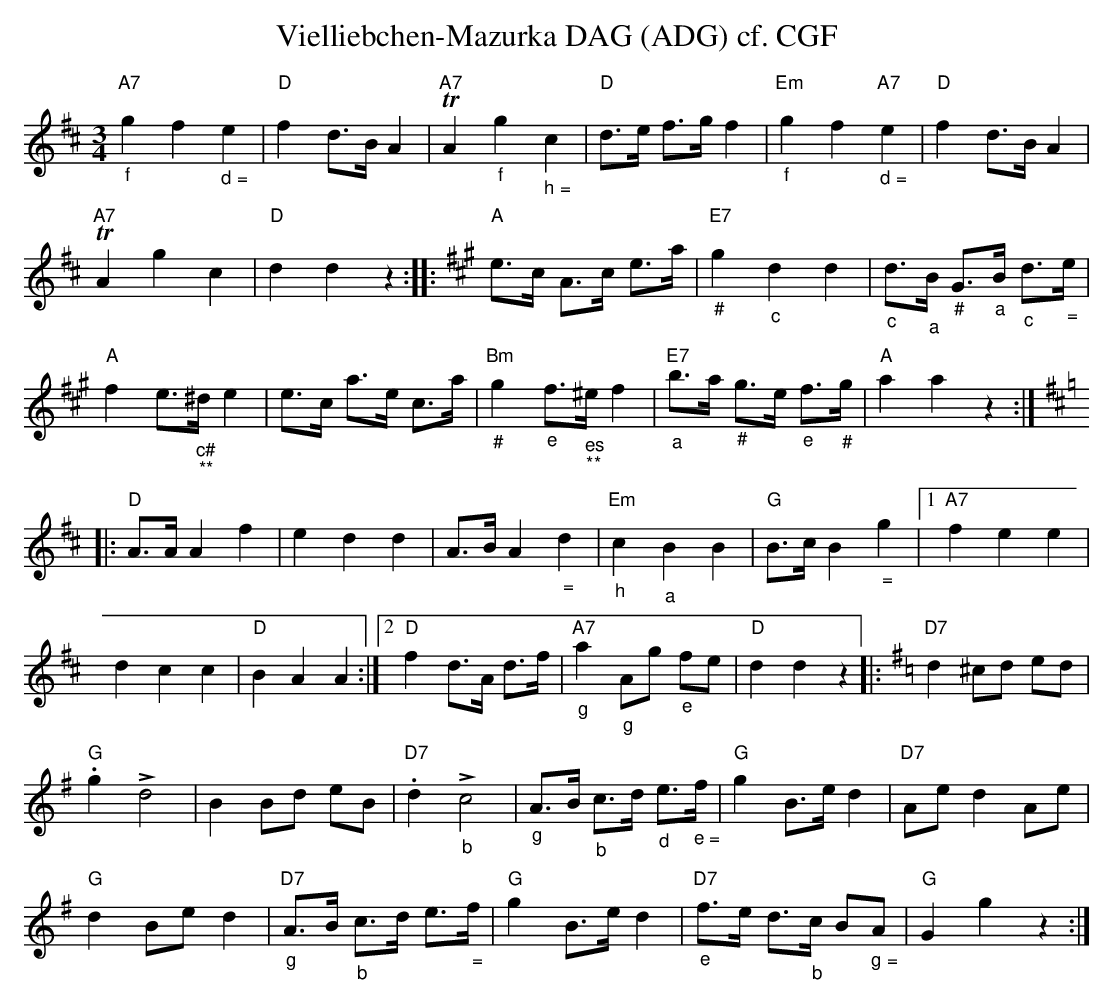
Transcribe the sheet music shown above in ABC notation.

X:1
T:Vielliebchen-Mazurka DAG (ADG) cf. CGF
M:3/4
L:1/8
K:Dmaj%%MIDI gchordon
"A7""_f"g2f2"_ d ="e2 | "D"f2d>BA2 | "A7"TA2"_f"g2"_ h ="c2 | "D"d>e f>gf2 | "Em""_f"g2f2"A7""_ d ="e2 | "D"f2d>BA2 |
"A7"TA2g2c2 | "D"d2d2z2 :: [K:Amaj] "A"e>c A>c e>a | "E7""_#"g2"_c"d2d2 | "_c"d>"_a"B "_#"G>"_a"B "_c"d>"_ ="e |
"A"f2e>"_c#""_ **"^d e2 | e>c a>e c>a | "Bm""_#"g2"_e"f>"_es""_ **"^ef2 | "E7""_a"b>a "_#"g>e "_e"f>"_#"g | "A"a2a2z2 :: [K:Dmaj]
"D"A>AA2f2 | e2d2d2 | A>BA2"_ ="d2 | "Em""_h"c2"_a"B2B2 | "G"B>cB2"_ ="g2 |1 "A7"f2e2e2 |
d2c2c2 | "D"B2A2A2 :|2 "D"f2 d>A d>f | "A7""_g"a2"_g"Ag "_e"fe | "D"d2d2z2 |: [K:Gmaj] "D7"d2^cd ed |
"G".g2!>!d4 | B2Bd eB | "D7".d2!>!"_b"c4 | "_g"A>B "_b"c>d "_d"e>"_ e ="f | "G"g2 B>ed2 | "D7"Aed2Ae |
"G"d2Bed2 | "D7""_g"A>B "_b"c>d e>"_ ="f | "G"g2B>ed2 | "D7""_e"f>e d>"_b"c B"_ g ="A | "G"G2g2z2 :|
